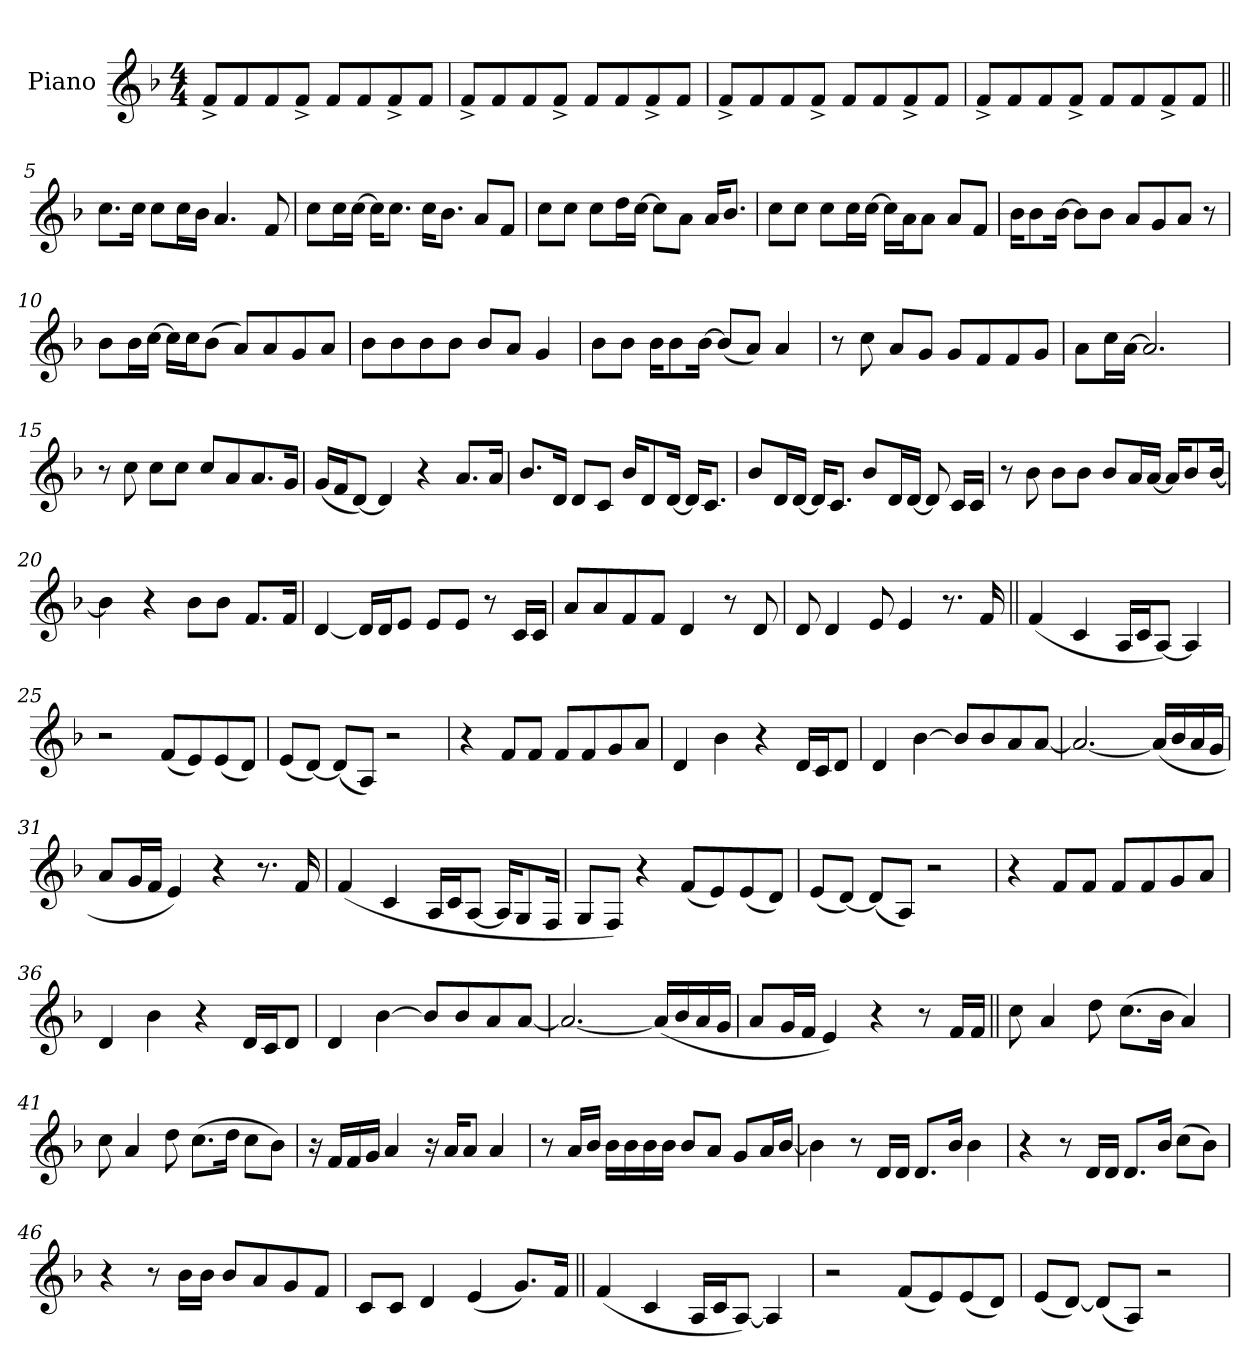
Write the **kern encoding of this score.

**kern
*part1
*staff1
*I"Piano
*I'Pno.
*clefG2
*k[b-]
*M4/4
*MM120
=1
8f^L
8f
8f
8f^J
8fL
8f
8f^
8fJ
=2
8f^L
8f
8f
8f^J
8fL
8f
8f^
8fJ
=3
8f^L
8f
8f
8f^J
8fL
8f
8f^
8fJ
=4
8f^L
8f
8f
8f^J
8fL
8f
8f^
8fJ
=5||
8.ccL
16ccJk
8ccL
16ccL
16b-JJ
4.a
8f
=6
8ccL
16ccL
[16ccJJ
16ccKL]
8.ccJ
16ccKL
8.b-J
8aL
8fJ
=7
8ccL
8ccJ
8ccL
16ddL
[16ccJJ
8ccL]
8aJ
16aKL
8.b-J
=8
8ccL
8ccJ
8ccL
16ccL
[16ccJJ
16ccLL]
16aJ
8aJ
8aL
8fJ
=9
16b-KL
8b-
[16b-Jk
8b-L]
8b-J
8aL
8g
8aJ
8r
=10
8b-L
16b-L
[16ccJJ
16ccLL]
16ccJ
(8b-J
8aL)
8a
8g
8aJ
=11
8b-L
8b-
8b-
8b-J
8b-L
8aJ
4g
=12
8b-L
8b-J
16b-KL
8b-
[16b-Jk
(8b-L]
8aJ)
4a
=13
8r
8cc
8aL
8gJ
8gL
8f
8f
8gJ
=14
8aL
16ccL
[16aJJ
2.a]
=15
8r
8cc
8ccL
8ccJ
8ccL
8a
8.a
16gJk
=16
(16gLL
16fJ
[8dJ)
4d]
4r
8.aL
16aJk
=17
8.b-L
16dJk
8dL
8cJ
16b-KL
8d
[16dJk
16dKL]
8.cJ
=18
8b-L
16dL
[16dJJ
16dKL]
8.cJ
8b-L
16dL
[16dJJ
8d]
16cLL
16cJJ
=19
8r
8b-
8b-L
8b-J
8b-L
16aL
[16aJJ
16aKL]
8b-
[16b-Jk
=20
4b-]
4r
8b-L
8b-J
8.fL
16fJk
=21
[4d
16dLL]
16dJ
8eJ
8eL
8eJ
8r
16cLL
16cJJ
=22
8aL
8a
8f
8fJ
4d
8r
8d
=23
8d
4d
8e
4e
8.r
16f
=24||
*MM92
(4f
4c
16ALL
16cJ
[8AJ)
4A]
=25
2r
(8fL
8e)
(8e
8dJ)
=26
(8eL
[8dJ)
(8dL]
8AJ)
2r
=27
4r
8fL
8fJ
8fL
8f
8g
8aJ
=28
4d
4b-
4r
16dLL
16cJ
8dJ
=29
4d
[4b-
8b-L]
8b-
8a
[8aJ
=30
2.a_
(16aLL]
16b-
16a
16gJJ
=31
8aL
16gL
16fJJ
4e)
4r
8.r
16f
=32
(4f
4c
16ALL
16cJ
[8AJ
16AKL]
8G
16FJk
=33
8GL
8FJ)
4r
(8fL
8e)
(8e
8dJ)
=34
(8eL
[8dJ)
(8dL]
8AJ)
2r
=35
4r
8fL
8fJ
8fL
8f
8g
8aJ
=36
4d
4b-
4r
16dLL
16cJ
8dJ
=37
4d
[4b-
8b-L]
8b-
8a
[8aJ
=38
2.a_
(16aLL]
16b-
16a
16gJJ
=39
8aL
16gL
16fJJ
4e)
4r
8r
16fLL
16fJJ
=40||
8cc
4a
8dd
(8.ccL
16b-Jk
4a)
=41
8cc
4a
8dd
(8.ccL
16ddJk
8ccL
8b-J)
=42
16r
16fLL
16f
16gJJ
4a
16r
16aKL
8aJ
4a
=43
8r
16aLL
16b-JJ
16b-LL
16b-
16b-
16b-JJ
8b-L
8aJ
8gL
16aL
[16b-JJ
=44
4b-]
8r
16dLL
16dJJ
8.dL
16b-Jk
4b-
=45
4r
8r
16dLL
16dJJ
8.dL
16b-Jk
(8ccL
8b-J)
=46
4r
8r
16b-LL
16b-JJ
8b-L
8a
8g
8fJ
=47
8cL
8cJ
4d
(4e
8.gL)
16fJk
=48||
(4f
4c
16ALL
16cJ
[8AJ)
4A]
=49
2r
(8fL
8e)
(8e
8dJ)
=50
(8eL
[8dJ)
(8dL]
8AJ)
2r
=
*-
